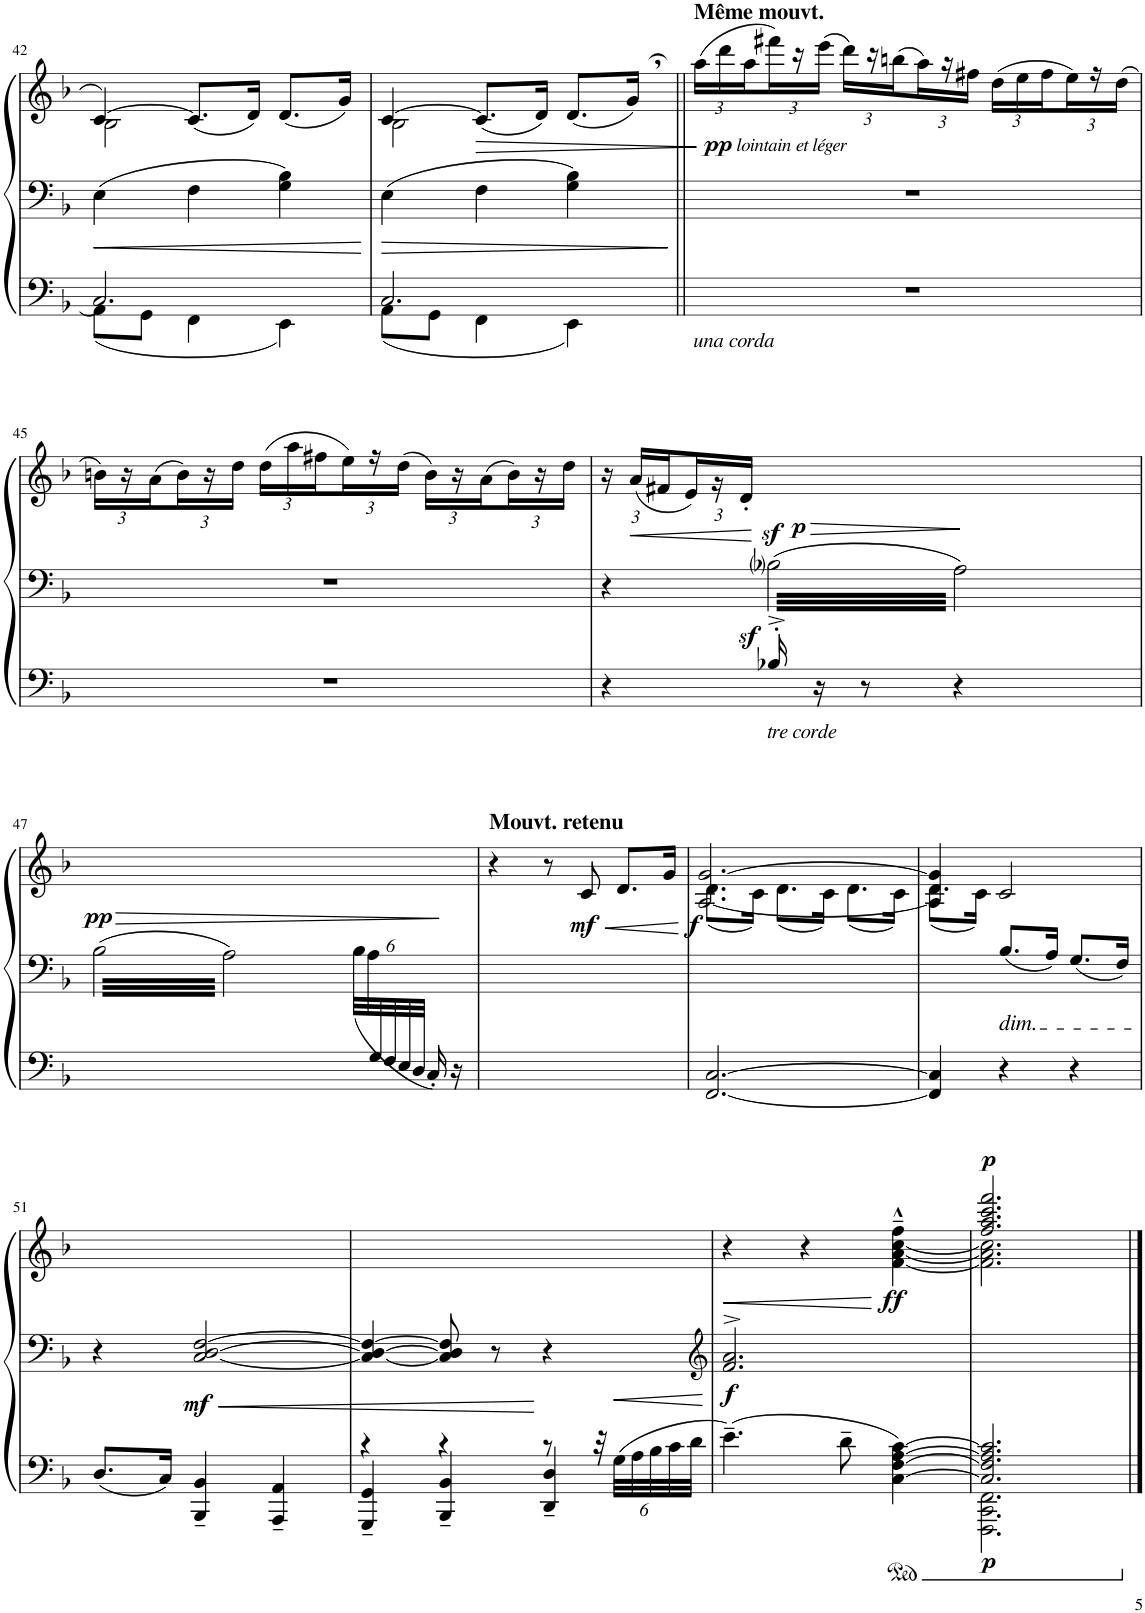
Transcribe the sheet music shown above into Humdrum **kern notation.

**kern	**kern	**kern	**dynam
*part1	*part1	*part1	*part1
*staff3	*staff2	*staff1	*staff1/2/3
*I"Grand Piano	*	*	*
*I'Pno.	*	*	*
!!LO:PB:g=z
*clefF4	*clefF4	*clefG2	*
*k[b-]	*k[b-]	*k[b-]	*
*M3/4	*M3/4	*M3/4	*
=42	=42	=42	=42
*^	*	*^	*
8AA\L	2.C/	4E\	[4c/	2B-\	.
8GG\J	.	.	.	.	.
4FF\	.	4F\	(<8.c/L]	.	.
.	.	.	16d/Jk)	.	.
4EE\	.	4G\ 4B-\	(<8.d/L	4ryy	.
.	.	.	16g/Jk)	.	.
=43	=43	=43	=43	=43	=43
8AA\L	2.C/	4E\	[4c/	2B-\	.
8GG\J	.	.	.	.	.
!	!	!	!	!	!LO:HP:b
4FF\	.	4F\	(<8.c/L]	.	>
.	.	.	16d/Jk)	.	.
4EE\	.	4G\ 4B-\	(<8.d/L	4ryy	.
.	.	.	16g,/Jk)	.	.
*v	*v	*	*v	*v	*
.	.	.	]
=44||	=44||	=44||	=44||
*	*	*Xbrackettup	*
!	!	!LO:TX:a:B:t=Même mouvt.	!
!LO:TX:b:i:t=una corda	!	!	!
!	!	!	!LO:DY:b
!	!	!	!LO:DY:n=1:b
2.r	2.r	(24aa\LL	pp other-dynamics
.	.	24ddd\	.
.	.	24aa\J	.
.	.	24fff#X\L)	.
.	.	24r	.
.	.	(24eee\JJ	.
.	.	24ddd\LL)	.
.	.	24r	.
.	.	(24bbn\J	.
.	.	24aa\L)	.
.	.	24r	.
.	.	24ff#X\JJ	.
.	.	(24dd\LL	.
.	.	24ee\	.
.	.	24ff#\	.
.	.	24ee\)	.
.	.	24r	.
.	.	(24dd\JJ	.
!!LO:LB:g=z
=45	=45	=45	=45
2.r	2.r	24bn\LL)	.
.	.	24r	.
.	.	(24a\	.
.	.	24b\)	.
.	.	24r	.
.	.	24dd\JJ	.
.	.	(24dd\LL	.
.	.	24aa\	.
.	.	24ff#X\	.
.	.	24ee\)	.
.	.	24r	.
.	.	(24dd\JJ	.
.	.	24b\LL)	.
.	.	24r	.
.	.	(24a\	.
.	.	24b\)	.
.	.	24r	.
.	.	24dd\JJ	.
=46	=46	=46	=46
4r	4r	24r	.
!	!	!	!LO:HP:b
.	.	(24a/LL	<
.	.	24f#X/	.
.	.	24e/)	.
.	.	24r	.
.	.	24d'/JJ	.
!LO:TX:b:i:t=tre corde	!	!	!
16B-Xz>'>^>/	6.B-i\	(32B-z<!LLL	[
!	!	!	!LO:HP:b
!	!	!	!LO:DY:n=1:b
.	.	32A!	> p
16r	.	32B-!	.
.	.	32A!	.
8r	.	32B-!	.
.	.	32A!	.
.	.	32B-!	.
.	.	32A!JJJ	.
4r	6.A\	32B-!LLL	.
.	.	32A!	.
.	.	32B-!	.
.	.	32A!	.
.	.	32B-!	.
.	.	32A!	.
.	.	32B-!	.
.	.	32A!JJJ)	.
.	.	.	]
!!LO:LB:g=z
=47	=47	=47	=47
*^	*	*	*
!	!	!	!	!LO:DY:a=2
24%13ryy	2.ryy	6.B-\	(32B-!LLL	pp
.	.	.	32A!	.
.	.	.	32B-!	.
.	.	.	32A!	.
.	.	.	32B-!	.
.	.	.	32A!	.
.	.	.	32B-!	.
.	.	.	32A!JJJ	.
.	.	6.A\	32B-!LLL	.
.	.	.	32A!	.
.	.	.	32B-!	.
.	.	.	32A!	.
.	.	.	32B-!	.
.	.	.	32A!	.
.	.	.	32B-!	.
.	.	.	32A!JJJ)	.
*	*	*Xbrackettup	*	*
.	.	48B-\LLL	4ryy	.
.	.	48A\	.	.
48G/	.	48%7ryy	.	.
48F/	.	.	.	.
48E/	.	.	.	.
48D/JJJ	.	.	.	.
16C'/	.	.	.	.
16ryy	.	16r	.	.
*v	*v	*	*	*
=48	=48	=48	=48
!	!	!LO:TX:a:B:t=Mouvt. retenu	!
2.ryy	2.ryy	4r	.
.	.	8r	.
!	!	!	!LO:HP:b
!	!	!	!LO:DY:n=1:b
.	.	8c/	< mf
.	.	8.d/L	.
.	.	16g/Jk	.
.	.	.	[
=49	=49	=49	=49
*	*	*^	*
!	!	!	!	!LO:DY:b
[2.FF/ [2.C/	2.ryy	[2.A/ [2.g/	(<8.d\L	f
.	.	.	16c\Jk)	.
.	.	.	(<8.d\L	.
.	.	.	16c\Jk)	.
.	.	.	(<8.d\L	.
.	.	.	16c\Jk)	.
=50	=50	=50	=50	=50
4FF/] 4C/]	4ryy	4A/] 4g/]	(<8.d\L	.
.	.	.	16c\Jk)	.
!	!LO:TX:b:i:t=dim.	!	!	!
4r	8.B-/L	2c/	2ryy	.
.	16A/Jk	.	.	.
4r	8.G/L	.	.	.
.	16F/Jk	.	.	.
*	*	*v	*v	*
!!LO:LB:g=z
=51	=51	=51	=51
8.D/L	4r	2.ryy	.
16C/Jk	.	.	.
!	!	!	!LO:DY:a=3
4BBB-/~ 4BB-/~	[2C/ [2D/ [2F/	.	mf
4AAA/~ 4AA/~	.	.	.
=52	=52	=52	=52
*^	*	*	*
4GGG/~< 4GG/~<	4r	4C/_ 4D/_ 4F/_	2.ryy	.
4BBB-/~< 4BB-/~<	4r	8C/] 8D/] 8F/]	.	.
.	.	8r	.	.
4DD/~< 4D/~<	8r	4r	.	.
*	*Xbrackettup	*	*	*
.	48r	.	.	.
.	48G\LLL	.	.	.
.	48A\	.	.	.
.	48B-\	.	.	.
.	48c\	.	.	.
.	48d\JJJ	.	.	.
*v	*v	*	*	*
=53	=53	=53	=53
*	*clefG2	*	*
*^	*	*	*
!	!	!	!	!LO:HP:b
*	*	*	*^	*
!	!	!	!	!	!LO:DY:n=1:b=2
*v	*v	*	*	*	*
4.e~\	2.f/^> 2.a/^>	4r	2ryy	< f
.	.	4r	.	.
8d~\	.	.	.	.
!	!	!	!	!LO:DY:n=2:b
[4C\ [4F\ [>4A\ [>4c\	.	4ryy	[4f\~>^^ [4a\~>^^ [4cc\~>^^ 4ff\~>^^	[ ff
=54	=54	=54	=54	=54
*^	*	*	*	*
!	!	!	!	!	!LO:DY:b=3
!	!	!	!	!	!LO:DY:n=1:a
2.FFF\ 2.CC\ 2.FF\	2.C/] 2.F/] 2.A/] 2.c/]	2.ryy	2.ff/ 2.aa/ 2.ccc/ 2.fff/	2.f\] 2.a\] 2.cc\]	p p
*v	*v	*	*v	*v	*
==	==	==	==
*-	*-	*-	*-
